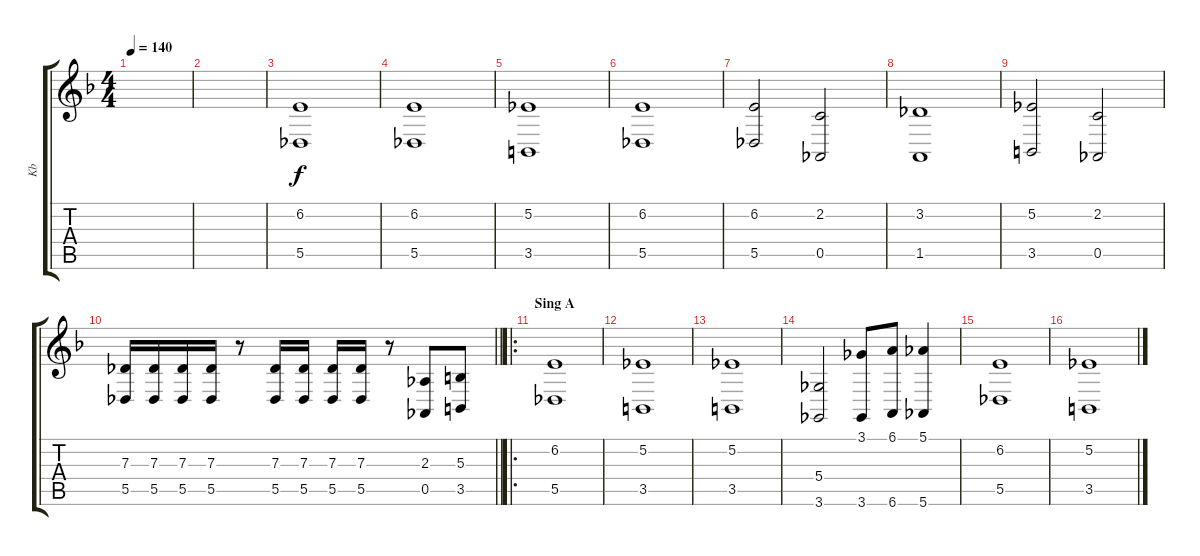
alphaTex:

\track ("Kb" "Kb") {instrument stringensemble1}
\staff {score tabs}
\tuning (Eb4 Bb3 Gb3 Db3 Ab2 Eb2) {hide}
\ts (4 4)
\tempo 140
\clef g2
\ks dminor
|
|
(6.2 5.5).1 |
(6.2 5.5).1 |
(5.2 3.5).1 |
(6.2 5.5).1 |
(6.2 5.5).2 (2.2 0.5).2 |
(3.2 1.5).1 |
(5.2 3.5).2 (2.2 0.5).2 |
\barLineRight lightlight
(7.3 5.5).16 (7.3 5.5).16 (7.3 5.5).16 (7.3 5.5).16 r.8 (7.3 5.5).16 (7.3 5.5).16 (7.3 5.5).16 (7.3 5.5).16 r.8 (2.3 0.5).8 (5.3 3.5).8 |
\ro
\section ("" "Sing A")
(6.2 5.5).1 |
(5.2 3.5).1 |
(5.2 3.5).1 |
(5.4 3.6).2 (3.1 3.6).8 (6.1 6.6).8 (5.1 5.6).4 |
(6.2 5.5).1 |
(5.2 3.5).1
